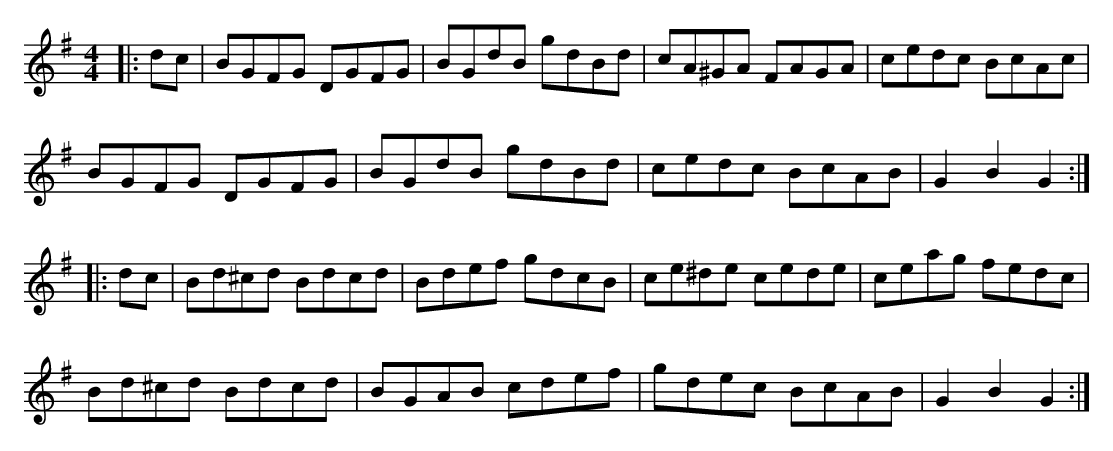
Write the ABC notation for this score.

X:1
M:4/4
K:G
|:dc|BGFG DGFG|BGdB gdBd|cA^GA FAGA|cedc BcAc|
BGFG DGFG|BGdB gdBd|cedc BcAB|G2B2G2:|
|:dc|Bd^cd Bdcd|Bdef gdcB|ce^de cede|ceag fedc|
Bd^cd Bdcd|BGAB cdef|gdec BcAB|G2B2G2:|
